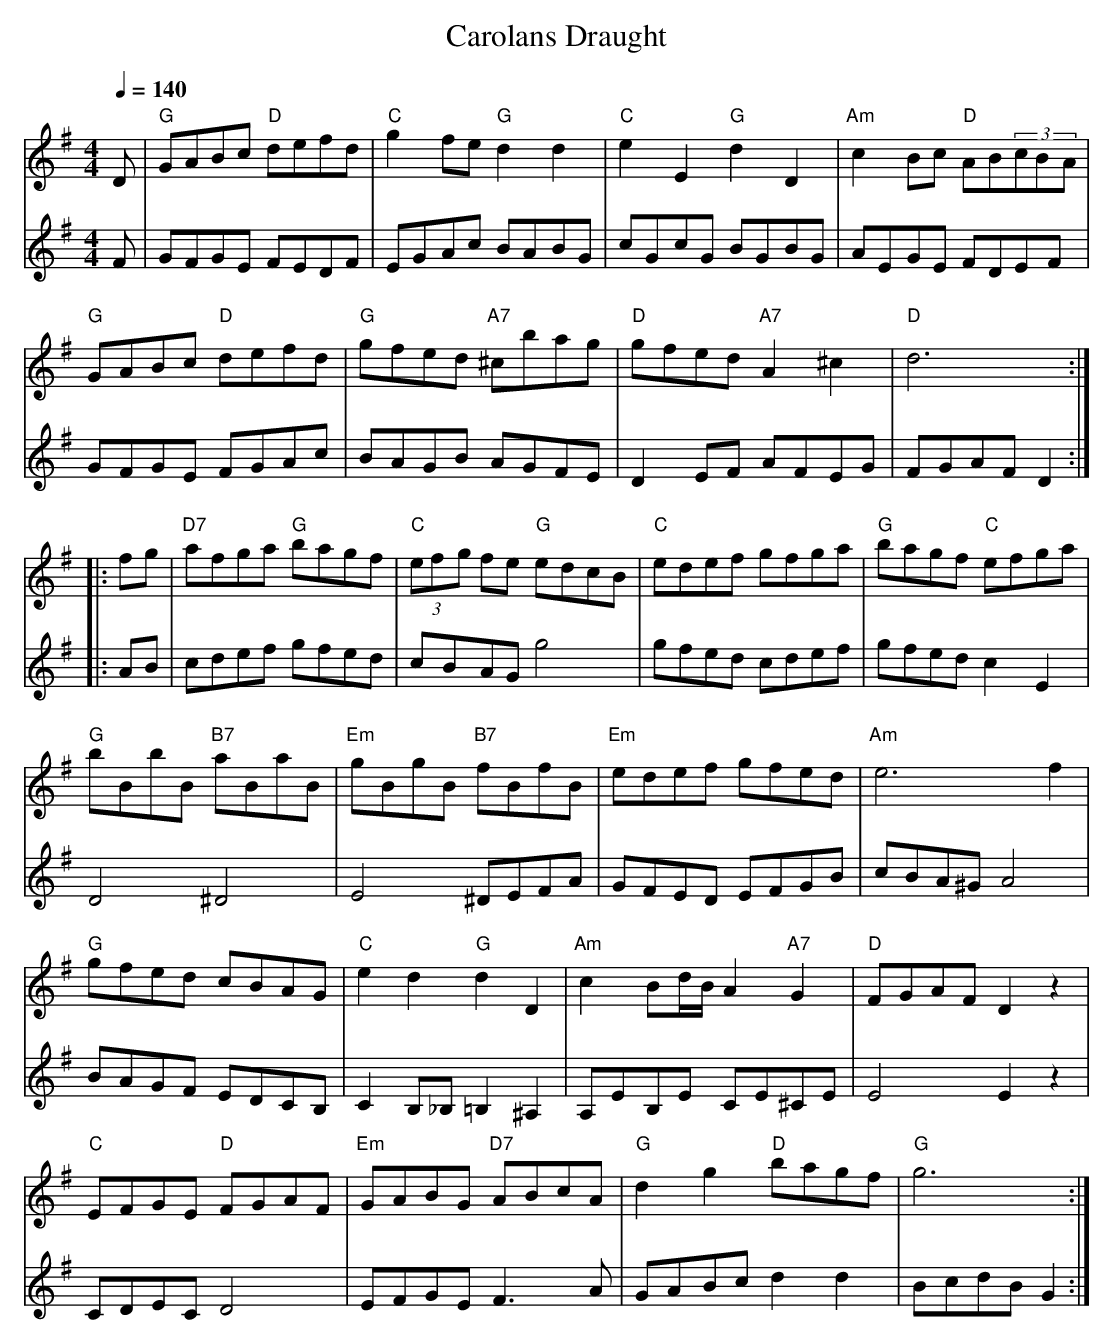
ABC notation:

X:1
T:Carolans Draught
M:4/4
L:1/8
Q:1/4=140
K:G
V:1
D|"G"GABc "D"defd|"C"g2fe "G"d2d2|"C"e2E2 "G"d2D2|"Am"c2Bc "D"AB(3cBA|!
"G"GABc "D"defd|"G"gfed "A7"^cbag|"D"gfed "A7"A2^c2|"D"d6:|!
|:fg|"D7"afga "G"bagf|"C"(3efg fe "G"edcB|"C"edef gfga|"G"bagf "C"efga|!
"G"bBbB "B7"aBaB|"Em"gBgB "B7"fBfB|"Em"edef gfed|"Am"e6f2|!
"G"gfed cBAG|"C"e2d2 "G"d2D2|"Am"c2Bd/B/ A2 "A7"G2|"D"FGAF D2z2|!
"C"EFGE "D"FGAF|"Em"GABG "D7"ABcA|"G"d2g2 "D"bagf|"G"g6:|!
V:2
F|GFGE FEDF|EGAc BABG|cGcG BGBG|AEGE FDEF|!
GFGE FGAc|BAGB AGFE|D2EF AFEG|FGAF D2:|!
|:AB|cdef gfed|cBAG g4|gfed cdef|gfed c2E2|!
D4 ^D4|E4 ^DEFA|GFED EFGB|cBA^G A4|!
BAGF EDCB,|C2B,_B,=B,2^A,2|A,EB,E CE^CE|E4 E2z2|!
CDEC D4|EFGE F3A|GABc d2d2|BcdB G2:|!
